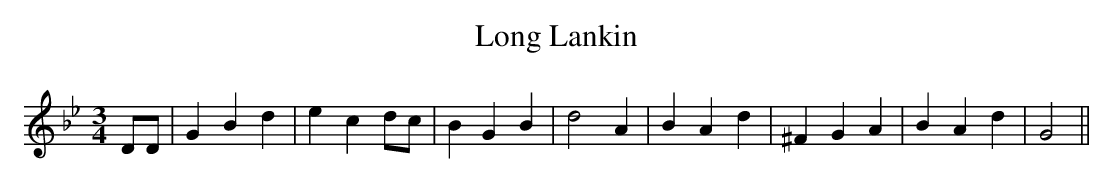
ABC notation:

X:1
T:Long Lankin
M:3/4
L:1/4
K:Bb
 D/2D/2| G B d| e c d/2c/2| B G B| d2 A| B A d| ^F G A| B A d| G2||\
